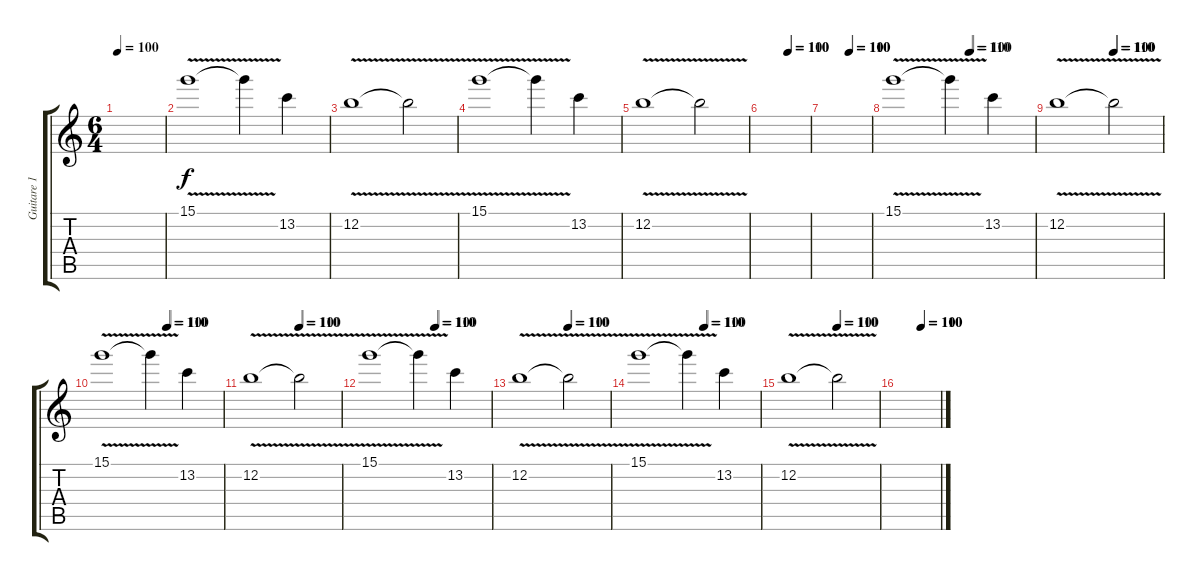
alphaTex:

\track ("Guitare 1" "Guitare 1") {instrument distortionguitar}
\staff {score tabs}
\tuning (E4 B3 G3 D3 A2 E2) {hide}
\ts (6 4)
\tempo 100
\clef g2
\ks c
|
15.1{v}.1{instrument guitarharmonics} 15.1{t}.4 13.2.4 |
12.2{v}.1 12.2{t}.2 |
15.1{v}.1 15.1{t}.4 13.2.4 |
12.2{v}.1 12.2{t}.2 |
\tempo (110 0.5416666666666666)
\tempo (100 0.5520833333333334)
|
\tempo (110 0.5416666666666666)
\tempo (100 0.5520833333333334)
|
\tempo (110 0.5416666666666666)
\tempo (100 0.5520833333333334)
15.1{v}.1 15.1{t}.4 13.2.4 |
\tempo (110 0.5416666666666666)
\tempo (100 0.5520833333333334)
12.2{v}.1 12.2{t}.2 |
\tempo (110 0.5416666666666666)
\tempo (100 0.5520833333333334)
15.1{v}.1 15.1{t}.4 13.2.4 |
\tempo (110 0.5416666666666666)
\tempo (100 0.5520833333333334)
12.2{v}.1 12.2{t}.2 |
\tempo (110 0.5416666666666666)
\tempo (100 0.5520833333333334)
15.1{v}.1 15.1{t}.4 13.2.4 |
\tempo (110 0.5416666666666666)
\tempo (100 0.5520833333333334)
12.2{v}.1 12.2{t}.2 |
\tempo (110 0.5416666666666666)
\tempo (100 0.5520833333333334)
15.1{v}.1 15.1{t}.4 13.2.4 |
\tempo (110 0.5416666666666666)
\tempo (100 0.5520833333333334)
12.2{v}.1 12.2{t}.2 |
\tempo (110 0.5416666666666666)
\tempo (100 0.5520833333333334)
